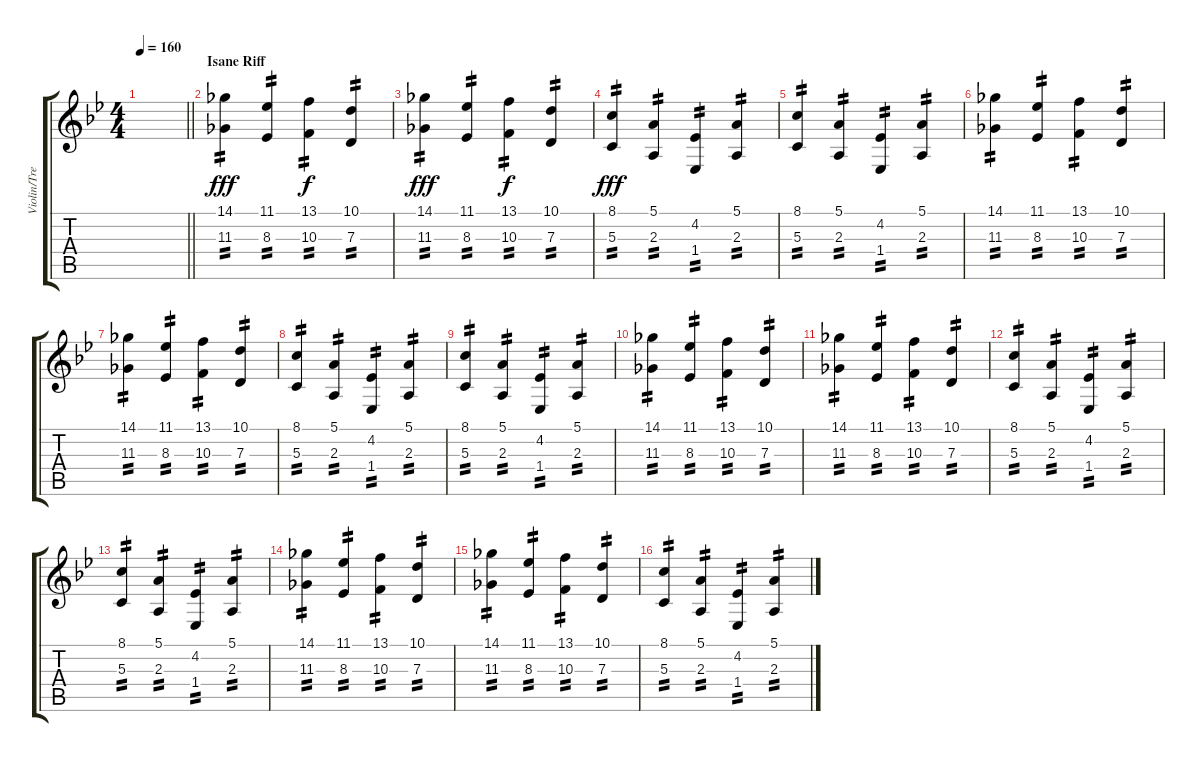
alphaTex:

\track ("Violin/Tremolo Strings" "Violin/Tre") {instrument violin}
\staff {score tabs}
\tuning (E4 B3 G3 D3 A2 E2) {hide}
\ts (4 4)
\tempo 160
\clef g2
\barLineRight lightlight
\ks bb
|
\section ("" "Isane Riff")
(14.1 11.3).4{tp 2 dy fff} (11.1 8.3).4{tp 2} (13.1 10.3).4{tp 2 dy f} (10.1 7.3).4{tp 2} |
(14.1 11.3).4{tp 2 dy fff} (11.1 8.3).4{tp 2} (13.1 10.3).4{tp 2 dy f} (10.1 7.3).4{tp 2} |
(8.1 5.3).4{tp 2 dy fff} (5.1 2.3).4{tp 2} (4.2 1.4).4{tp 2} (5.1 2.3).4{tp 2} |
(8.1 5.3).4{tp 2} (5.1 2.3).4{tp 2} (4.2 1.4).4{tp 2} (5.1 2.3).4{tp 2} |
(14.1 11.3).4{tp 2} (11.1 8.3).4{tp 2} (13.1 10.3).4{tp 2} (10.1 7.3).4{tp 2} |
(14.1 11.3).4{tp 2} (11.1 8.3).4{tp 2} (13.1 10.3).4{tp 2} (10.1 7.3).4{tp 2} |
(8.1 5.3).4{tp 2} (5.1 2.3).4{tp 2} (4.2 1.4).4{tp 2} (5.1 2.3).4{tp 2} |
(8.1 5.3).4{tp 2} (5.1 2.3).4{tp 2} (4.2 1.4).4{tp 2} (5.1 2.3).4{tp 2} |
(14.1 11.3).4{tp 2} (11.1 8.3).4{tp 2} (13.1 10.3).4{tp 2} (10.1 7.3).4{tp 2} |
(14.1 11.3).4{tp 2} (11.1 8.3).4{tp 2} (13.1 10.3).4{tp 2} (10.1 7.3).4{tp 2} |
(8.1 5.3).4{tp 2} (5.1 2.3).4{tp 2} (4.2 1.4).4{tp 2} (5.1 2.3).4{tp 2} |
(8.1 5.3).4{tp 2} (5.1 2.3).4{tp 2} (4.2 1.4).4{tp 2} (5.1 2.3).4{tp 2} |
(14.1 11.3).4{tp 2} (11.1 8.3).4{tp 2} (13.1 10.3).4{tp 2} (10.1 7.3).4{tp 2} |
(14.1 11.3).4{tp 2} (11.1 8.3).4{tp 2} (13.1 10.3).4{tp 2} (10.1 7.3).4{tp 2} |
(8.1 5.3).4{tp 2} (5.1 2.3).4{tp 2} (4.2 1.4).4{tp 2} (5.1 2.3).4{tp 2}
